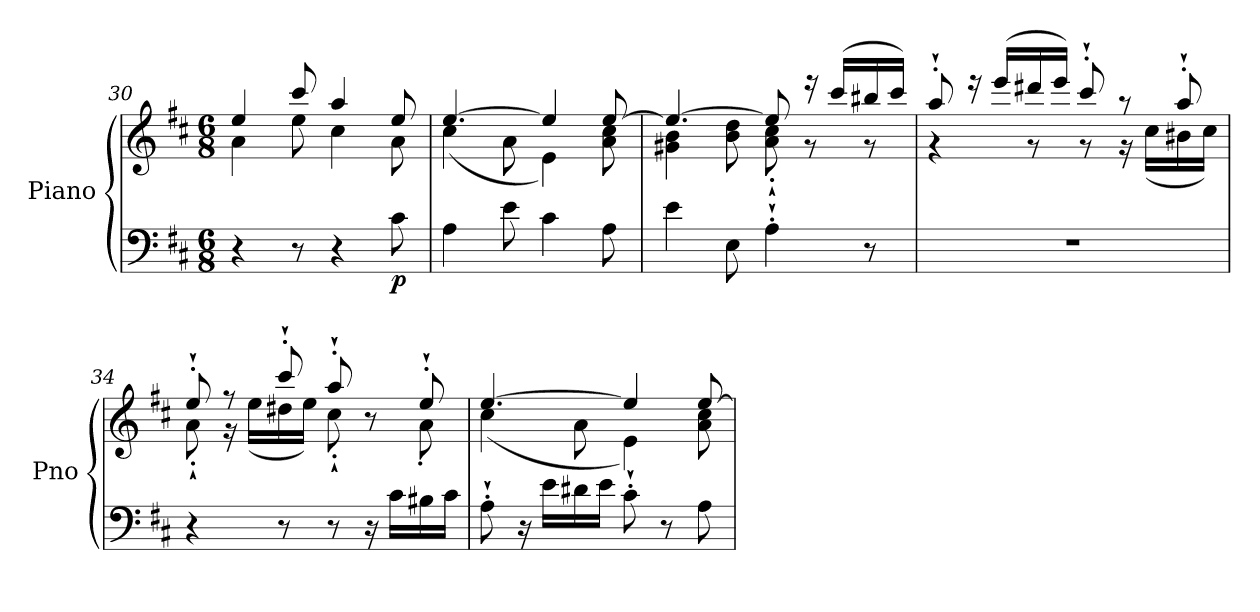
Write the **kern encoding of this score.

**kern	**kern	**dynam
*part1	*part1	*part1
*staff2	*staff1	*staff1/2
*I"Piano	*	*
*I'Pno	*	*
*clefF4	*clefG2	*
*k[f#c#]	*k[f#c#]	*
*D:	*D:	*
*M6/8	*M6/8	*
=30	=30	=30
*	*^	*
4r	4ee/	4a\	.
8r	8ccc#/	8ee\	.
4r	4aa/	4cc#\	.
!	!	!	!LO:DY:b=2
8c#\	8ee/	8a\	p
=31	=31	=31	=31
4A\	[4.ee/	(4cc#\	.
8e\	.	8a\	.
4c#\	4ee/]	4e\)	.
8A\	[8ee/	8a\ 8cc#\	.
=32	=32	=32	=32
4e\	4.ee/_	4g#X\ 4b\	.
8E\	.	8b\ 8dd\	.
4A`'\	8ee/]	8a\`' 8cc#\`'	.
.	16reee	8rg	.
.	(16ccc#/LL	.	.
8r	16bb#X/	8rg	.
.	16ccc#/JJ)	.	.
=33	=33	=33	=33
2.r	8aa`'/	4rg	.
.	16reee	.	.
.	(16eee/LL	.	.
.	16ddd#X/	8rg	.
.	16eee/JJ)	.	.
.	8ccc#`'/	8rg	.
.	8raa	16rg	.
.	.	(16cc#\LL	.
.	8aa`'/	16b#X\	.
.	.	16cc#\JJ)	.
=34	=34	=34	=34
4r	8ee`'/	8a`'\	.
.	8rff	16rg	.
.	.	(16ee\LL	.
8r	8ccc#`'/	16dd#X\	.
.	.	16ee\JJ)	.
8r	8aa`'/	8cc#`'\	.
16r	8r	8ryy	.
16c#\LL	.	.	.
16B#X\	8ee`'/	8a'\	.
16c#\JJ	.	.	.
!!LO:LB:g=z	!!
=35	=35	=35	=35
8A`'\	[4.ee/	(4cc#\	.
16r	.	.	.
16e\LL	.	.	.
16d#X\	.	8a\	.
16e\JJ	.	.	.
8c#`'\	4ee/]	4e\)	.
8r	.	.	.
8A\	[8ee/	8a\ 8cc#\	.
*	*v	*v	*
=	=	=
*-	*-	*-
